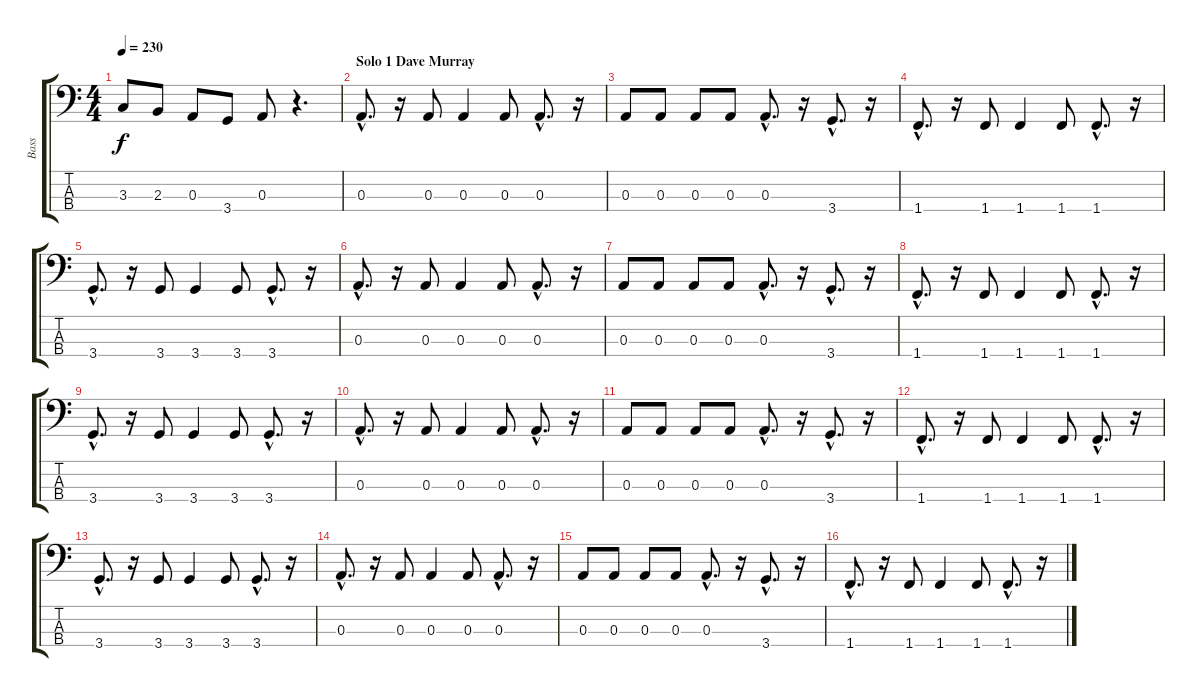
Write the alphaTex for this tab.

\track ("Bass" "Bass") {instrument fretlessbass}
\staff {score tabs}
\tuning (G2 D2 A1 E1) {hide}
\ts (4 4)
\tempo 230
\clef f4
\ks c
3.3.8{dy f} 2.3.8 0.3.8 3.4.8 0.3.8 r.4{d} |
\section ("" "Solo 1 Dave Murray")
0.3{hac}.8{d} r.16 0.3.8 0.3.4 0.3.8 0.3{hac}.8{d} r.16 |
0.3.8 0.3.8 0.3.8 0.3.8 0.3{hac}.8{d} r.16 3.4{hac}.8{d} r.16 |
1.4{hac}.8{d} r.16 1.4.8 1.4.4 1.4.8 1.4{hac}.8{d} r.16 |
3.4{hac}.8{d} r.16 3.4.8 3.4.4 3.4.8 3.4{hac}.8{d} r.16 |
0.3{hac}.8{d} r.16 0.3.8 0.3.4 0.3.8 0.3{hac}.8{d} r.16 |
0.3.8 0.3.8 0.3.8 0.3.8 0.3{hac}.8{d} r.16 3.4{hac}.8{d} r.16 |
1.4{hac}.8{d} r.16 1.4.8 1.4.4 1.4.8 1.4{hac}.8{d} r.16 |
3.4{hac}.8{d} r.16 3.4.8 3.4.4 3.4.8 3.4{hac}.8{d} r.16 |
0.3{hac}.8{d} r.16 0.3.8 0.3.4 0.3.8 0.3{hac}.8{d} r.16 |
0.3.8 0.3.8 0.3.8 0.3.8 0.3{hac}.8{d} r.16 3.4{hac}.8{d} r.16 |
1.4{hac}.8{d} r.16 1.4.8 1.4.4 1.4.8 1.4{hac}.8{d} r.16 |
3.4{hac}.8{d} r.16 3.4.8 3.4.4 3.4.8 3.4{hac}.8{d} r.16 |
0.3{hac}.8{d} r.16 0.3.8 0.3.4 0.3.8 0.3{hac}.8{d} r.16 |
0.3.8 0.3.8 0.3.8 0.3.8 0.3{hac}.8{d} r.16 3.4{hac}.8{d} r.16 |
1.4{hac}.8{d} r.16 1.4.8 1.4.4 1.4.8 1.4{hac}.8{d} r.16
